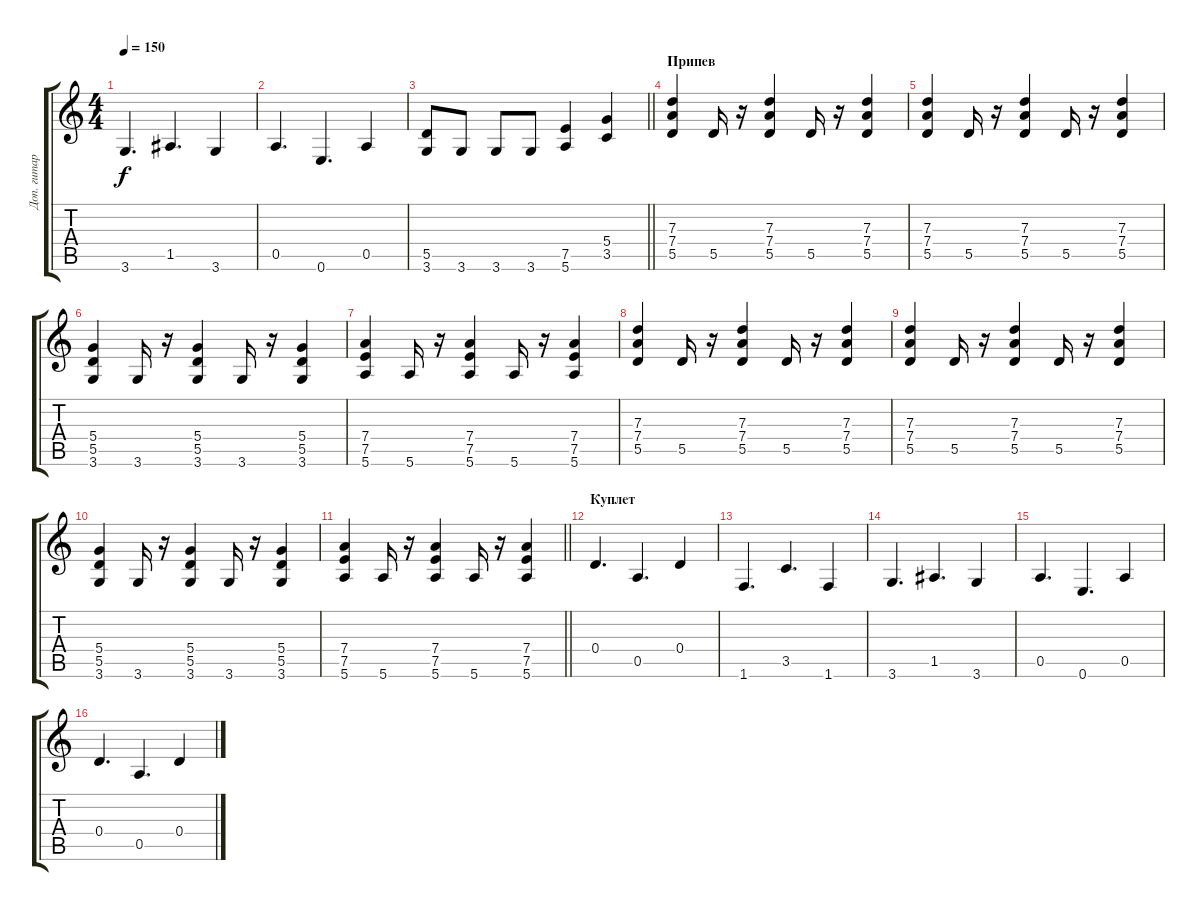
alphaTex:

\track ("Доп. гитара" "Доп. гитар") {instrument acousticguitarsteel}
\staff {score tabs}
\tuning (E4 B3 G3 D3 A2 E2) {hide}
\ts (4 4)
\tempo 150
\clef g2
\ks c
3.6.4{d dy f} 1.5.4{d} 3.6.4 |
0.5.4{d} 0.6.4{d} 0.5.4 |
\barLineRight lightlight
(5.5 3.6).8 3.6.8 3.6.8 3.6.8 (7.5 5.6).4 (5.4 3.5).4 |
\section ("" "Припев")
(7.3 7.4 5.5).4 5.5.16 r.16 (7.3 7.4 5.5).4 5.5.16 r.16 (7.3 7.4 5.5).4 |
(7.3 7.4 5.5).4 5.5.16 r.16 (7.3 7.4 5.5).4 5.5.16 r.16 (7.3 7.4 5.5).4 |
(5.4 5.5 3.6).4 3.6.16 r.16 (5.4 5.5 3.6).4 3.6.16 r.16 (5.4 5.5 3.6).4 |
(7.4 7.5 5.6).4 5.6.16 r.16 (7.4 7.5 5.6).4 5.6.16 r.16 (7.4 7.5 5.6).4 |
(7.3 7.4 5.5).4 5.5.16 r.16 (7.3 7.4 5.5).4 5.5.16 r.16 (7.3 7.4 5.5).4 |
(7.3 7.4 5.5).4 5.5.16 r.16 (7.3 7.4 5.5).4 5.5.16 r.16 (7.3 7.4 5.5).4 |
(5.4 5.5 3.6).4 3.6.16 r.16 (5.4 5.5 3.6).4 3.6.16 r.16 (5.4 5.5 3.6).4 |
\barLineRight lightlight
(7.4 7.5 5.6).4 5.6.16 r.16 (7.4 7.5 5.6).4 5.6.16 r.16 (7.4 7.5 5.6).4 |
\section ("" "Куплет")
0.4.4{d} 0.5.4{d} 0.4.4 |
1.6.4{d} 3.5.4{d} 1.6.4 |
3.6.4{d} 1.5.4{d} 3.6.4 |
0.5.4{d} 0.6.4{d} 0.5.4 |
0.4.4{d} 0.5.4{d} 0.4.4
